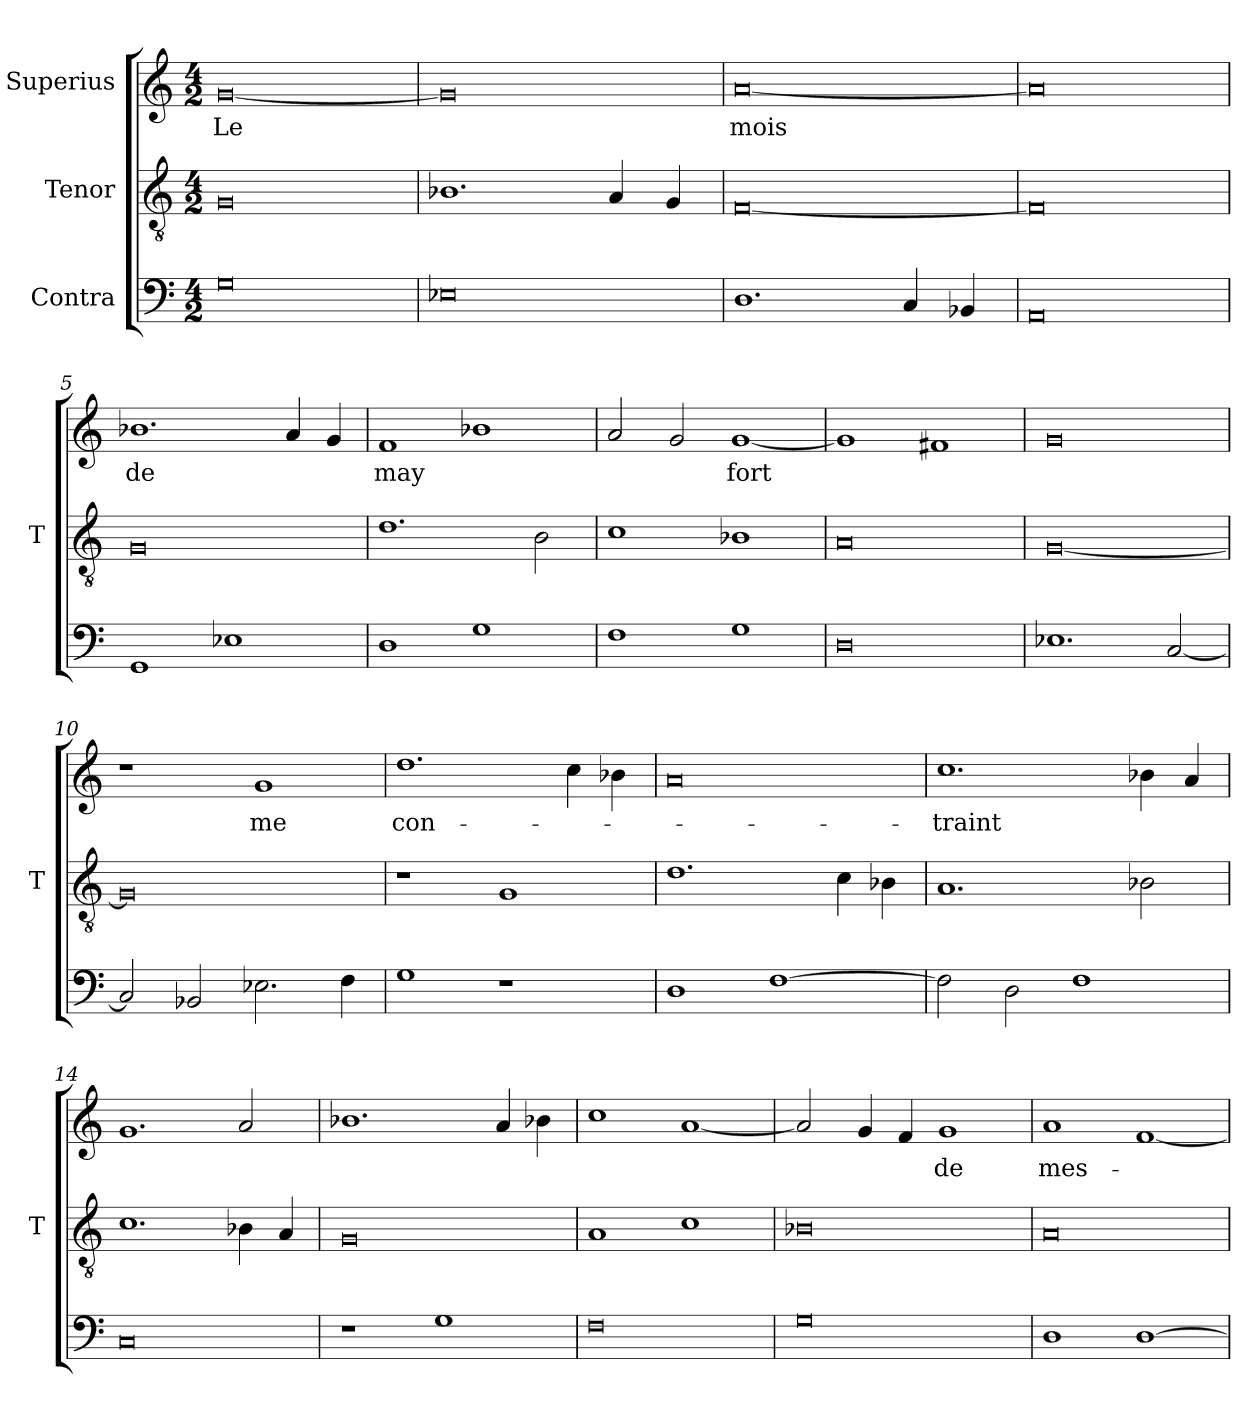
**kern	**kern	**kern	**text
*part3	*part2	*part1	*part1
*staff3	*staff2	*staff1	*staff1
*I"Contra	*I"Tenor	*I"Superius	*
*	*I'T	*	*
*clefF4	*clefGv2	*clefG2	*
*M4/2	*M4/2	*M4/2	*
=1	=1	=1	=1
0G	0G	[0g	-Le
=2	=2	=2	=2
0E-X	1.B-X	0g]	.
.	4A	.	.
.	4G	.	.
=3	=3	=3	=3
1.D	[0F	[0a	-mois
4C	.	.	.
4BB-X	.	.	.
=4	=4	=4	=4
0AA	0F]	0a]	.
=5	=5	=5	=5
1GG	0G	1.b-X	-de
1E-X	.	.	.
.	.	4a	.
.	.	4g	.
=6	=6	=6	=6
1D	1.d	1f	-may
1G	.	1b-X	.
.	2B	.	.
=7	=7	=7	=7
1F	1c	2a	.
.	.	2g	.
1G	1B-X	[1g	-fort
=8	=8	=8	=8
0D	0A	1g]	.
.	.	1f#X	.
=9	=9	=9	=9
1.E-X	[0G	0g	.
[2C	.	.	.
=10	=10	=10	=10
2C]	0G]	1r	.
2BB-X	.	.	.
2.E-X	.	1g	-me
4F	.	.	.
=11	=11	=11	=11
1G	1r	1.dd	con-
1r	1G	.	.
.	.	4cc	.
.	.	4b-X	.
=12	=12	=12	=12
1D	1.d	0a	.
[1F	.	.	.
.	4c	.	.
.	4B-X	.	.
=13	=13	=13	=13
2F]	1.A	1.cc	-traint
2D	.	.	.
1F	.	.	.
.	2B-X	4b-X	.
.	.	4a	.
=14	=14	=14	=14
0C	1.c	1.g	.
.	4B-X	2a	.
.	4A	.	.
=15	=15	=15	=15
1r	0G	1.b-X	.
1G	.	.	.
.	.	4a	.
.	.	4b-X	.
=16	=16	=16	=16
0F	1A	1cc	.
.	1c	[1a	.
=17	=17	=17	=17
0G	0B-X	2a]	.
.	.	4g	.
.	.	4f	.
.	.	1g	-de
=18	=18	=18	=18
1D	0A	1a	mes-
[1D	.	[1f	.
=	=	=	=
*-	*-	*-	*-
